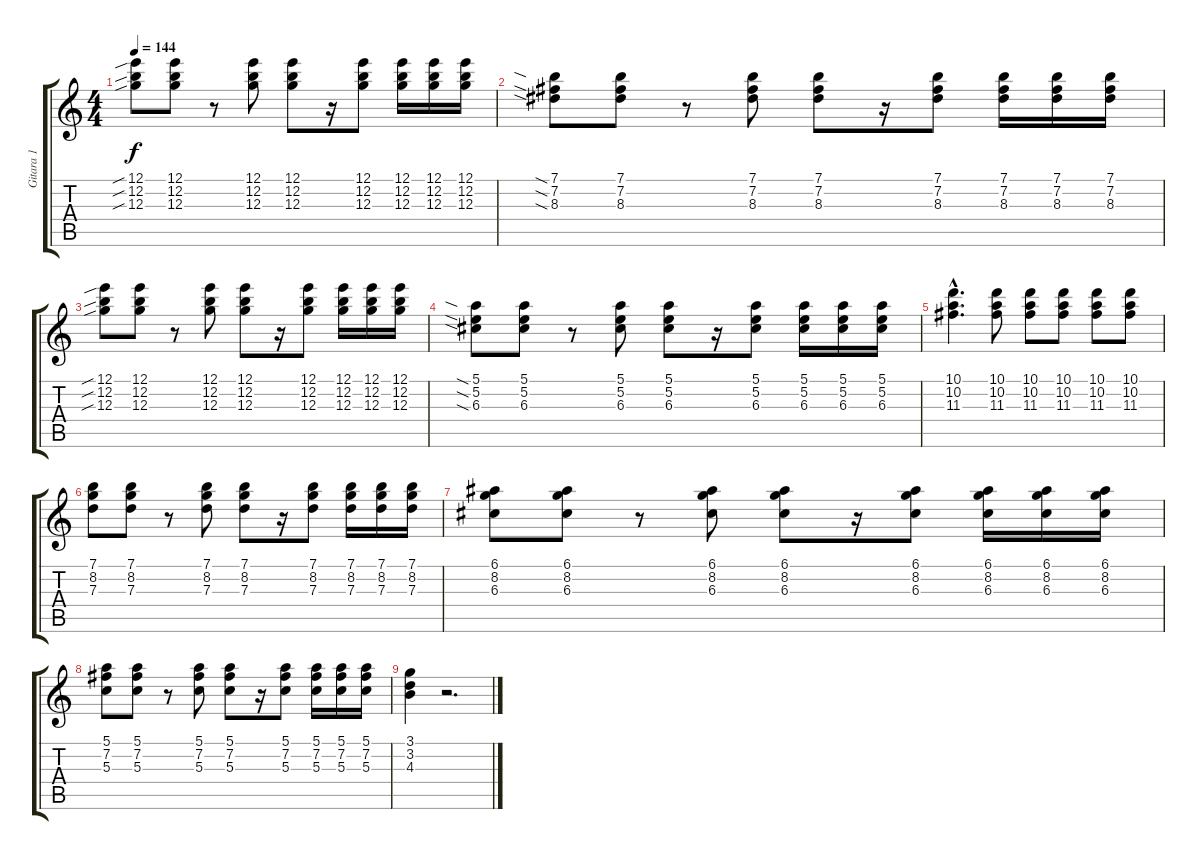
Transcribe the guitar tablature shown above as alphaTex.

\track ("Gitara 1" "Gitara 1") {instrument banjo}
\staff {score tabs}
\tuning (E4 B3 G3 D3 A2 E2) {hide}
\displaytranspose 12
\ts (4 4)
\tempo 144
\clef g2
\ks c
(12.1{sib} 12.2{sib} 12.3{sib}).8{dy f} (12.1 12.2 12.3).8 r.8 (12.1 12.2 12.3).8 (12.1 12.2 12.3).8 r.16 (12.1 12.2 12.3).8 (12.1 12.2 12.3).16 (12.1 12.2 12.3).16 (12.1 12.2 12.3).16 |
(7.1{sia} 7.2{sia} 8.3{sia}).8 (7.1 7.2 8.3).8 r.8 (7.1 7.2 8.3).8 (7.1 7.2 8.3).8 r.16 (7.1 7.2 8.3).8 (7.1 7.2 8.3).16 (7.1 7.2 8.3).16 (7.1 7.2 8.3).16 |
(12.1{sib} 12.2{sib} 12.3{sib}).8 (12.1 12.2 12.3).8 r.8 (12.1 12.2 12.3).8 (12.1 12.2 12.3).8 r.16 (12.1 12.2 12.3).8 (12.1 12.2 12.3).16 (12.1 12.2 12.3).16 (12.1 12.2 12.3).16 |
(5.1{sia} 5.2{sia} 6.3{sia}).8 (5.1 5.2 6.3).8 r.8 (5.1 5.2 6.3).8 (5.1 5.2 6.3).8 r.16 (5.1 5.2 6.3).8 (5.1 5.2 6.3).16 (5.1 5.2 6.3).16 (5.1 5.2 6.3).16 |
(10.1{hac} 10.2{hac} 11.3{hac}).4{d} (10.1 10.2 11.3).8 (10.1 10.2 11.3).8 (10.1 10.2 11.3).8 (10.1 10.2 11.3).8 (10.1 10.2 11.3).8 |
(7.1 8.2 7.3).8 (7.1 8.2 7.3).8 r.8 (7.1 8.2 7.3).8 (7.1 8.2 7.3).8 r.16 (7.1 8.2 7.3).8 (7.1 8.2 7.3).16 (7.1 8.2 7.3).16 (7.1 8.2 7.3).16 |
(6.1 8.2 6.3).8 (6.1 8.2 6.3).8 r.8 (6.1 8.2 6.3).8 (6.1 8.2 6.3).8 r.16 (6.1 8.2 6.3).8 (6.1 8.2 6.3).16 (6.1 8.2 6.3).16 (6.1 8.2 6.3).16 |
(5.1 7.2 5.3).8 (5.1 7.2 5.3).8 r.8 (5.1 7.2 5.3).8 (5.1 7.2 5.3).8 r.16 (5.1 7.2 5.3).8 (5.1 7.2 5.3).16 (5.1 7.2 5.3).16 (5.1 7.2 5.3).16 |
(3.1 3.2 4.3).4 r.2{d}
